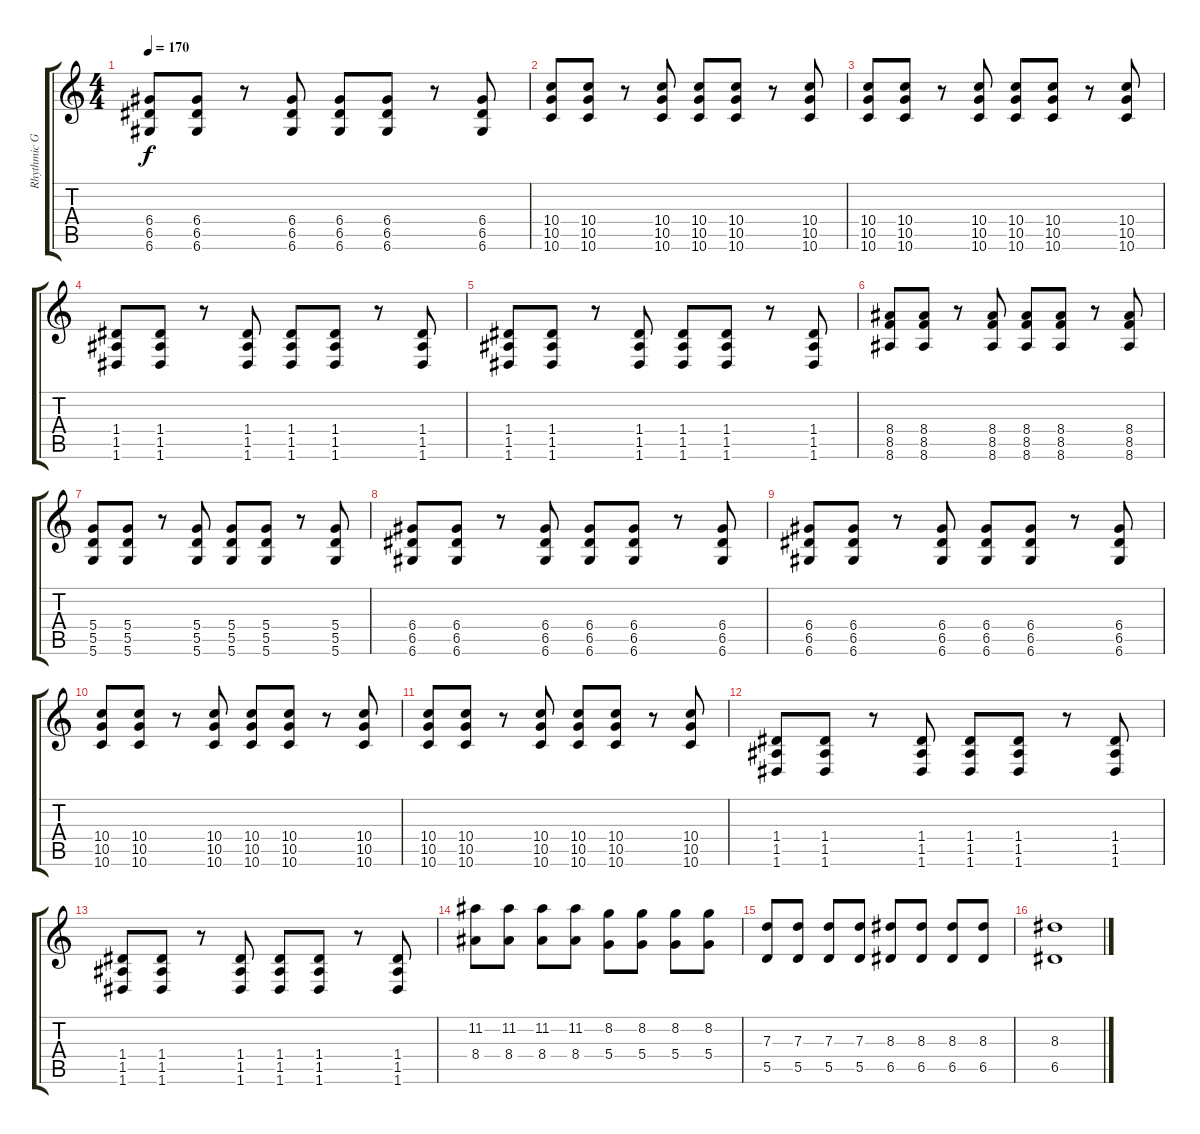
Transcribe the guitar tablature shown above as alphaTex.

\track ("Rhythmic Guitar" "Rhythmic G") {instrument distortionguitar}
\staff {score tabs}
\tuning (E4 B3 G3 D3 A2 D2) {hide}
\ts (4 4)
\tempo 170
\clef g2
\ks c
(6.4 6.5 6.6).8{dy f} (6.4 6.5 6.6).8 r.8 (6.4 6.5 6.6).8 (6.4 6.5 6.6).8 (6.4 6.5 6.6).8 r.8 (6.4 6.5 6.6).8 |
(10.4 10.5 10.6).8 (10.4 10.5 10.6).8 r.8 (10.4 10.5 10.6).8 (10.4 10.5 10.6).8 (10.4 10.5 10.6).8 r.8 (10.4 10.5 10.6).8 |
(10.4 10.5 10.6).8 (10.4 10.5 10.6).8 r.8 (10.4 10.5 10.6).8 (10.4 10.5 10.6).8 (10.4 10.5 10.6).8 r.8 (10.4 10.5 10.6).8 |
(1.4 1.5 1.6).8 (1.4 1.5 1.6).8 r.8 (1.4 1.5 1.6).8 (1.4 1.5 1.6).8 (1.4 1.5 1.6).8 r.8 (1.4 1.5 1.6).8 |
(1.4 1.5 1.6).8 (1.4 1.5 1.6).8 r.8 (1.4 1.5 1.6).8 (1.4 1.5 1.6).8 (1.4 1.5 1.6).8 r.8 (1.4 1.5 1.6).8 |
(8.4 8.5 8.6).8 (8.4 8.5 8.6).8 r.8 (8.4 8.5 8.6).8 (8.4 8.5 8.6).8 (8.4 8.5 8.6).8 r.8 (8.4 8.5 8.6).8 |
(5.4 5.5 5.6).8 (5.4 5.5 5.6).8 r.8 (5.4 5.5 5.6).8 (5.4 5.5 5.6).8 (5.4 5.5 5.6).8 r.8 (5.4 5.5 5.6).8 |
(6.4 6.5 6.6).8 (6.4 6.5 6.6).8 r.8 (6.4 6.5 6.6).8 (6.4 6.5 6.6).8 (6.4 6.5 6.6).8 r.8 (6.4 6.5 6.6).8 |
(6.4 6.5 6.6).8 (6.4 6.5 6.6).8 r.8 (6.4 6.5 6.6).8 (6.4 6.5 6.6).8 (6.4 6.5 6.6).8 r.8 (6.4 6.5 6.6).8 |
(10.4 10.5 10.6).8 (10.4 10.5 10.6).8 r.8 (10.4 10.5 10.6).8 (10.4 10.5 10.6).8 (10.4 10.5 10.6).8 r.8 (10.4 10.5 10.6).8 |
(10.4 10.5 10.6).8 (10.4 10.5 10.6).8 r.8 (10.4 10.5 10.6).8 (10.4 10.5 10.6).8 (10.4 10.5 10.6).8 r.8 (10.4 10.5 10.6).8 |
(1.4 1.5 1.6).8 (1.4 1.5 1.6).8 r.8 (1.4 1.5 1.6).8 (1.4 1.5 1.6).8 (1.4 1.5 1.6).8 r.8 (1.4 1.5 1.6).8 |
(1.4 1.5 1.6).8 (1.4 1.5 1.6).8 r.8 (1.4 1.5 1.6).8 (1.4 1.5 1.6).8 (1.4 1.5 1.6).8 r.8 (1.4 1.5 1.6).8 |
(11.2 8.4).8 (11.2 8.4).8 (11.2 8.4).8 (11.2 8.4).8 (8.2 5.4).8 (8.2 5.4).8 (8.2 5.4).8 (8.2 5.4).8 |
(7.3 5.5).8 (7.3 5.5).8 (7.3 5.5).8 (7.3 5.5).8 (8.3 6.5).8 (8.3 6.5).8 (8.3 6.5).8 (8.3 6.5).8 |
(8.3 6.5).1
